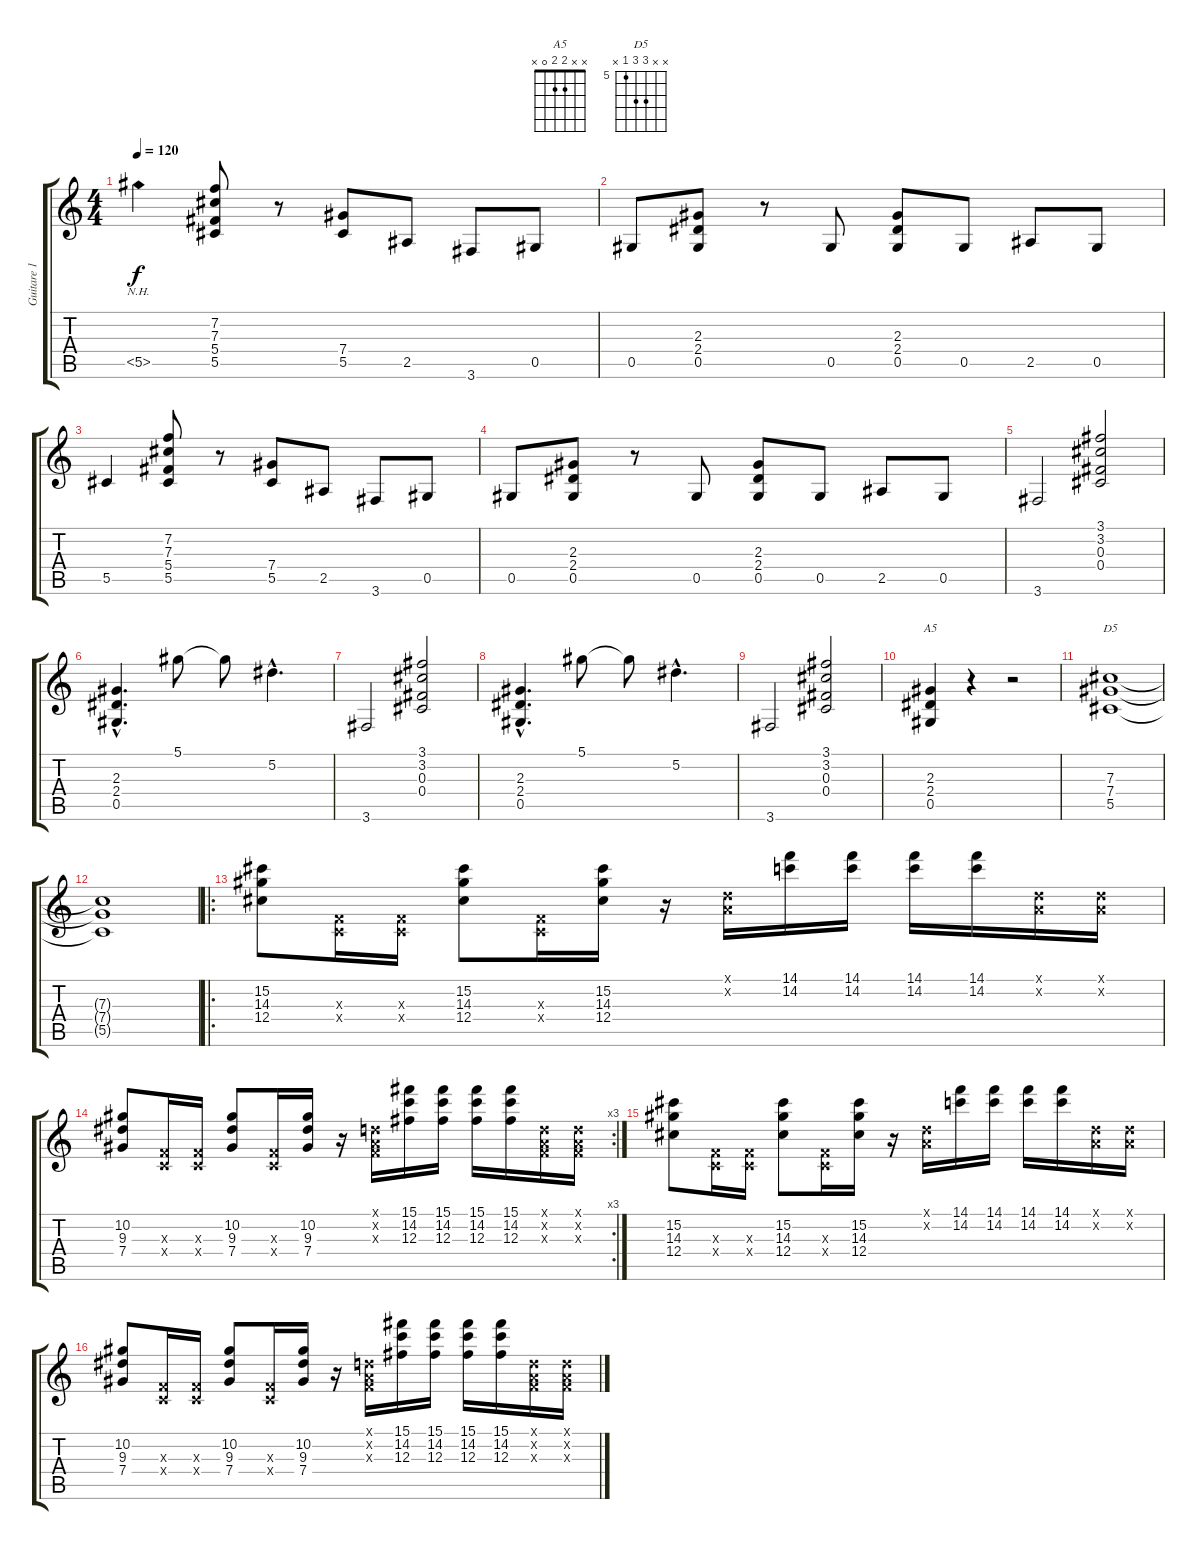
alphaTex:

\track ("Guitare 1" "Guitare 1") {instrument electricguitarclean}
\staff {score tabs}
\tuning (Eb4 Bb3 Gb3 Db3 Ab2 Eb2) {hide}
\chord ("A5" x x 2 2 0 x)
\chord ("D5" x x 7 7 5 x) {firstfret 5}
\ts (4 4)
\tempo 120
\clef g2
\ks c
5.5{nh}.4{dy f} (7.2 7.3 5.4 5.5).8 r.8 (7.4 5.5).8 2.5.8 3.6.8 0.5.8 |
0.5.8 (2.3 2.4 0.5).8 r.8 0.5.8 (2.3 2.4 0.5).8 0.5.8 2.5.8 0.5.8 |
5.5.4 (7.2 7.3 5.4 5.5).8 r.8 (7.4 5.5).8 2.5.8 3.6.8 0.5.8 |
0.5.8 (2.3 2.4 0.5).8 r.8 0.5.8 (2.3 2.4 0.5).8 0.5.8 2.5.8 0.5.8 |
3.6.2 (3.1 3.2 0.3 0.4).2 |
(2.3{hac} 2.4{hac} 0.5{hac}).4{d} 5.1.8 5.1{t}.8 5.2{hac}.4{d} |
3.6.2 (3.1 3.2 0.3 0.4).2 |
(2.3{hac} 2.4{hac} 0.5{hac}).4{d} 5.1.8 5.1{t}.8 5.2{hac}.4{d} |
3.6.2 (3.1 3.2 0.3 0.4).2 |
(2.3 2.4 0.5).4{ch "A5"} r.4 r.2 |
(7.3 7.4 5.5).1{ch "D5"} |
(7.3{t} 7.4{t} 5.5{t}).1 |
\ro
(15.2 14.3 12.4).8 (-1.3{x} -1.4{x}).16 (-1.3{x} -1.4{x}).16 (15.2 14.3 12.4).8 (-1.3{x} -1.4{x}).16 (15.2 14.3 12.4).16 r.16 (-1.1{x} -1.2{x}).16 (14.1 14.2).16 (14.1 14.2).16 (14.1 14.2).16 (14.1 14.2).16 (-1.1{x} -1.2{x}).16 (-1.1{x} -1.2{x}).16 |
\rc 3
(10.2 9.3 7.4).8 (-1.3{x} -1.4{x}).16 (-1.3{x} -1.4{x}).16 (10.2 9.3 7.4).8 (-1.3{x} -1.4{x}).16 (10.2 9.3 7.4).16 r.16 (-1.1{x} -1.2{x} -1.3{x}).16 (15.1 14.2 12.3).16 (15.1 14.2 12.3).16 (15.1 14.2 12.3).16 (15.1 14.2 12.3).16 (-1.1{x} -1.2{x} -1.3{x}).16 (-1.1{x} -1.2{x} -1.3{x}).16 |
(15.2 14.3 12.4).8 (-1.3{x} -1.4{x}).16 (-1.3{x} -1.4{x}).16 (15.2 14.3 12.4).8 (-1.3{x} -1.4{x}).16 (15.2 14.3 12.4).16 r.16 (-1.1{x} -1.2{x}).16 (14.1 14.2).16 (14.1 14.2).16 (14.1 14.2).16 (14.1 14.2).16 (-1.1{x} -1.2{x}).16 (-1.1{x} -1.2{x}).16 |
(10.2 9.3 7.4).8 (-1.3{x} -1.4{x}).16 (-1.3{x} -1.4{x}).16 (10.2 9.3 7.4).8 (-1.3{x} -1.4{x}).16 (10.2 9.3 7.4).16 r.16 (-1.1{x} -1.2{x} -1.3{x}).16 (15.1 14.2 12.3).16 (15.1 14.2 12.3).16 (15.1 14.2 12.3).16 (15.1 14.2 12.3).16 (-1.1{x} -1.2{x} -1.3{x}).16 (-1.1{x} -1.2{x} -1.3{x}).16
